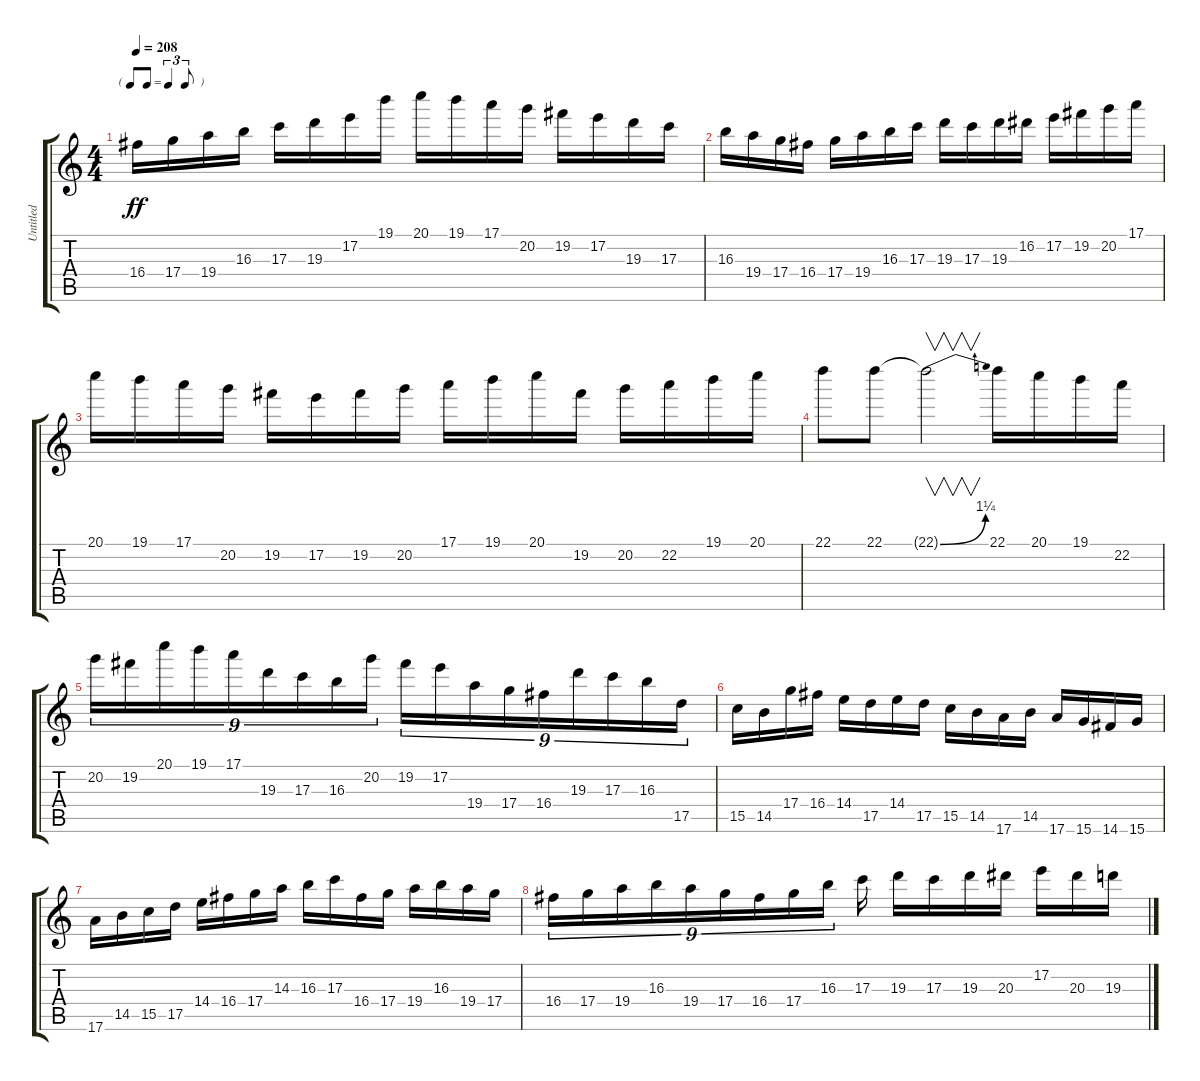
\track ("Untitled" "Untitled") {instrument overdrivenguitar}
\staff {score tabs}
\tuning (E4 B3 G3 D3 A2 E2) {hide}
\ts (4 4)
\tf triplet8th
\tempo 208
\clef g2
\ks c
16.4.16{dy ff} 17.4.16 19.4.16 16.3.16 17.3.16 19.3.16 17.2.16 19.1.16 20.1.16 19.1.16 17.1.16 20.2.16 19.2.16 17.2.16 19.3.16 17.3.16 |
16.3.16 19.4.16 17.4.16 16.4.16 17.4.16 19.4.16 16.3.16 17.3.16 19.3.16 17.3.16 19.3.16 16.2.16 17.2.16 19.2.16 20.2.16 17.1.16 |
20.1.16 19.1.16 17.1.16 20.2.16 19.2.16 17.2.16 19.2.16 20.2.16 17.1.16 19.1.16 20.1.16 19.2.16 20.2.16 22.2.16 19.1.16 20.1.16 |
22.1.8 22.1.8 22.1{be (bend 0 0 60 5) t}.2{v} 22.1.16 20.1.16 19.1.16 22.2.16 |
20.2.16{tu (9 8)} 19.2.16{tu (9 8)} 20.1.16{tu (9 8)} 19.1.16{tu (9 8)} 17.1.16{tu (9 8)} 19.3.16{tu (9 8)} 17.3.16{tu (9 8)} 16.3.16{tu (9 8)} 20.2.16{tu (9 8)} 19.2.16{tu (9 8)} 17.2.16{tu (9 8)} 19.4.16{tu (9 8)} 17.4.16{tu (9 8)} 16.4.16{tu (9 8)} 19.3.16{tu (9 8)} 17.3.16{tu (9 8)} 16.3.16{tu (9 8)} 17.5.16{tu (9 8)} |
15.5.16 14.5.16 17.4.16 16.4.16 14.4.16 17.5.16 14.4.16 17.5.16 15.5.16 14.5.16 17.6.16 14.5.16 17.6.16 15.6.16 14.6.16 15.6.16 |
17.6.16 14.5.16 15.5.16 17.5.16 14.4.16 16.4.16 17.4.16 14.3.16 16.3.16 17.3.16 16.4.16 17.4.16 19.4.16 16.3.16 19.4.16 17.4.16 |
16.4.16{tu (9 8)} 17.4.16{tu (9 8)} 19.4.16{tu (9 8)} 16.3.16{tu (9 8)} 19.4.16{tu (9 8)} 17.4.16{tu (9 8)} 16.4.16{tu (9 8)} 17.4.16{tu (9 8)} 16.3.16{tu (9 8)} 17.3.16 19.3.16 17.3.16 19.3.16 20.3.16 17.2.16 20.3.16 19.3.16
